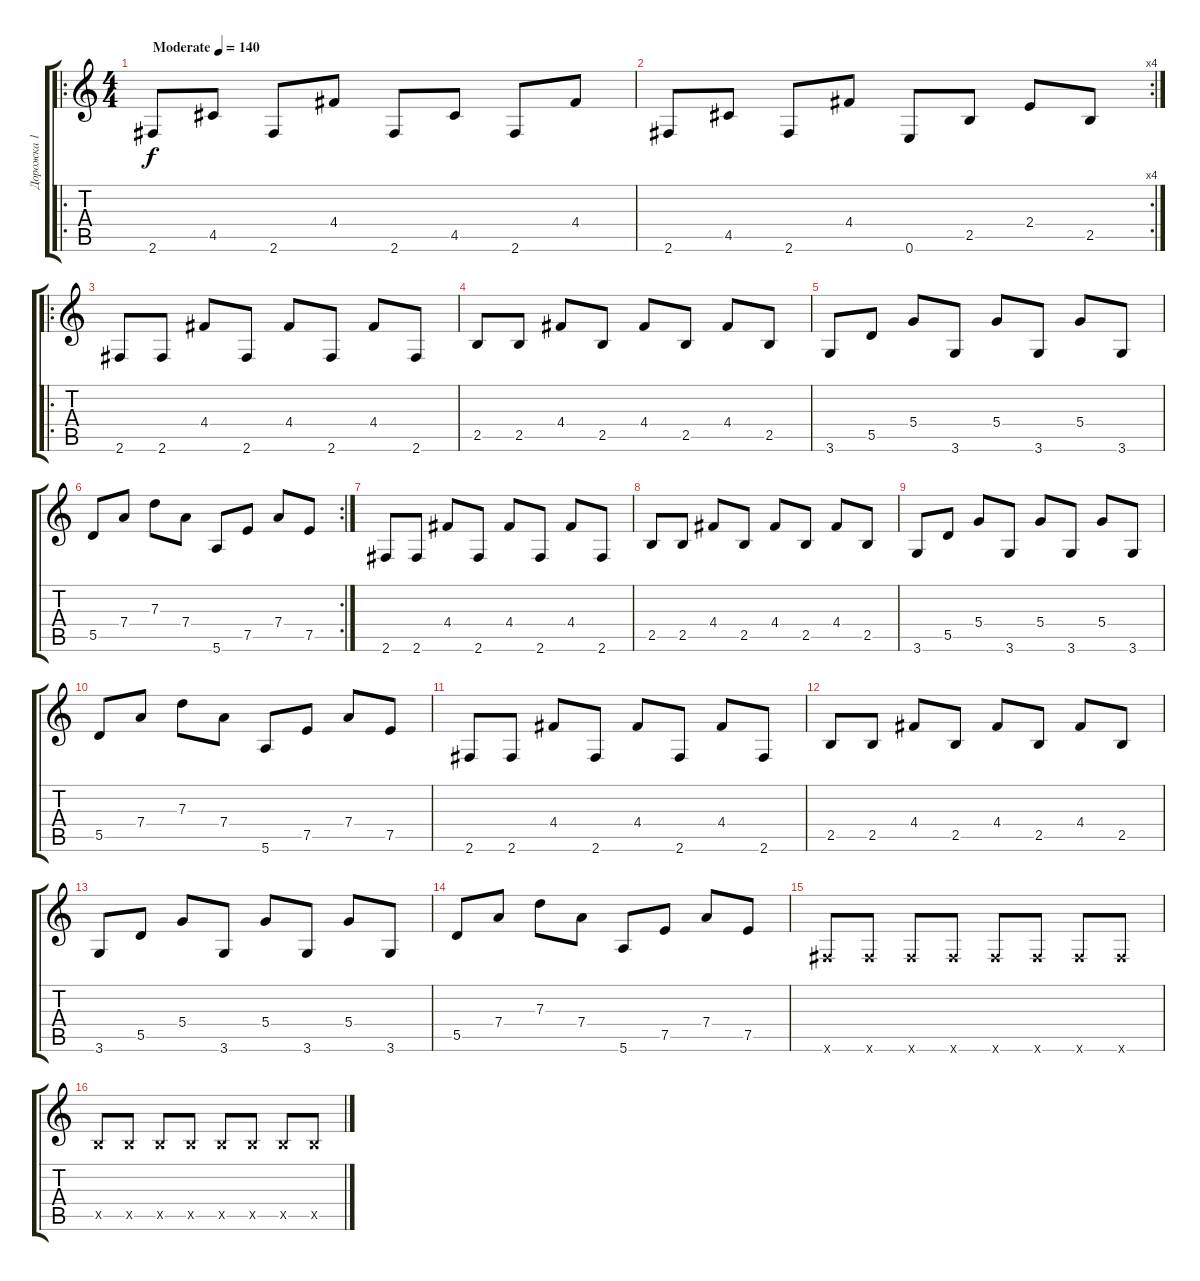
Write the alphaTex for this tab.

\track ("Дорожка 1" "Дорожка 1") {instrument acousticguitarsteel}
\staff {score tabs}
\tuning (E4 B3 G3 D3 A2 E2) {hide}
\ro
\ts (4 4)
\tempo (140 "Moderate")
\clef g2
\ks c
2.6.8{dy f volume 6 instrument acousticguitarsteel} 4.5.8 2.6.8 4.4.8 2.6.8 4.5.8 2.6.8 4.4.8 |
\rc 4
2.6.8 4.5.8 2.6.8 4.4.8 0.6.8 2.5.8 2.4.8 2.5.8 |
\ro
2.6.8 2.6.8 4.4.8 2.6.8 4.4.8 2.6.8 4.4.8 2.6.8 |
2.5.8 2.5.8 4.4.8 2.5.8 4.4.8 2.5.8 4.4.8 2.5.8 |
3.6.8 5.5.8 5.4.8 3.6.8 5.4.8 3.6.8 5.4.8 3.6.8 |
\rc 2
5.5.8 7.4.8 7.3.8 7.4.8 5.6.8 7.5.8 7.4.8 7.5.8 |
2.6.8 2.6.8 4.4.8 2.6.8 4.4.8 2.6.8 4.4.8 2.6.8 |
2.5.8 2.5.8 4.4.8 2.5.8 4.4.8 2.5.8 4.4.8 2.5.8 |
3.6.8 5.5.8 5.4.8 3.6.8 5.4.8 3.6.8 5.4.8 3.6.8 |
5.5.8 7.4.8 7.3.8 7.4.8 5.6.8 7.5.8 7.4.8 7.5.8 |
2.6.8 2.6.8 4.4.8 2.6.8 4.4.8 2.6.8 4.4.8 2.6.8 |
2.5.8 2.5.8 4.4.8 2.5.8 4.4.8 2.5.8 4.4.8 2.5.8 |
3.6.8 5.5.8 5.4.8 3.6.8 5.4.8 3.6.8 5.4.8 3.6.8 |
5.5.8 7.4.8 7.3.8 7.4.8 5.6.8 7.5.8 7.4.8 7.5.8 |
2.6{x}.8{volume 13 instrument distortionguitar} 2.6{x}.8 2.6{x}.8 2.6{x}.8 2.6{x}.8 2.6{x}.8 2.6{x}.8 2.6{x}.8 |
2.5{x}.8 2.5{x}.8 2.5{x}.8 2.5{x}.8 2.5{x}.8 2.5{x}.8 2.5{x}.8 2.5{x}.8
